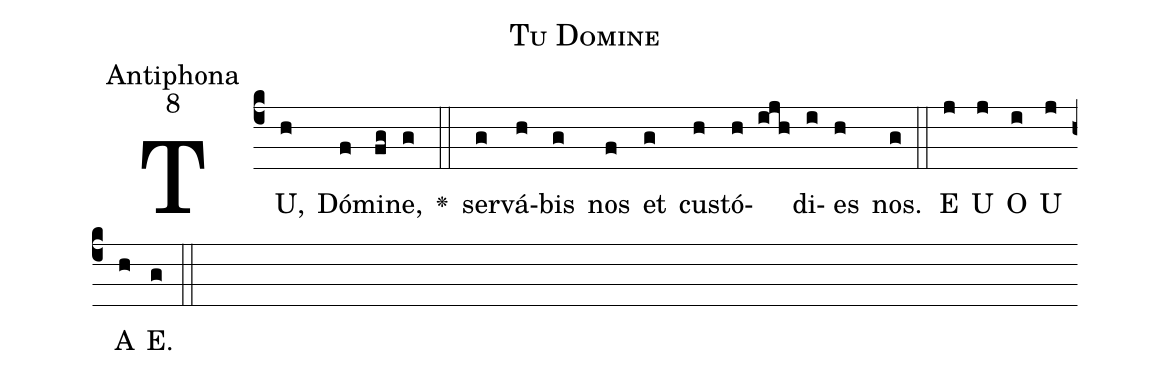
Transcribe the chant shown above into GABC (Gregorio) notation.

name:Tu Domine;
office-part:Antiphona;
mode:8;
%%
(c4) TU,(h) Dó(f)mi(fg)ne,(g) <v>\greheightstar</v>(::) ser(g)vá(h)bis(g) nos(f) et(g) cu(h)stó(h ijh)di(i)es(h) nos.(g) (::) E(j) U(j) O(i) U(j) A(h) E.(g) (::)
